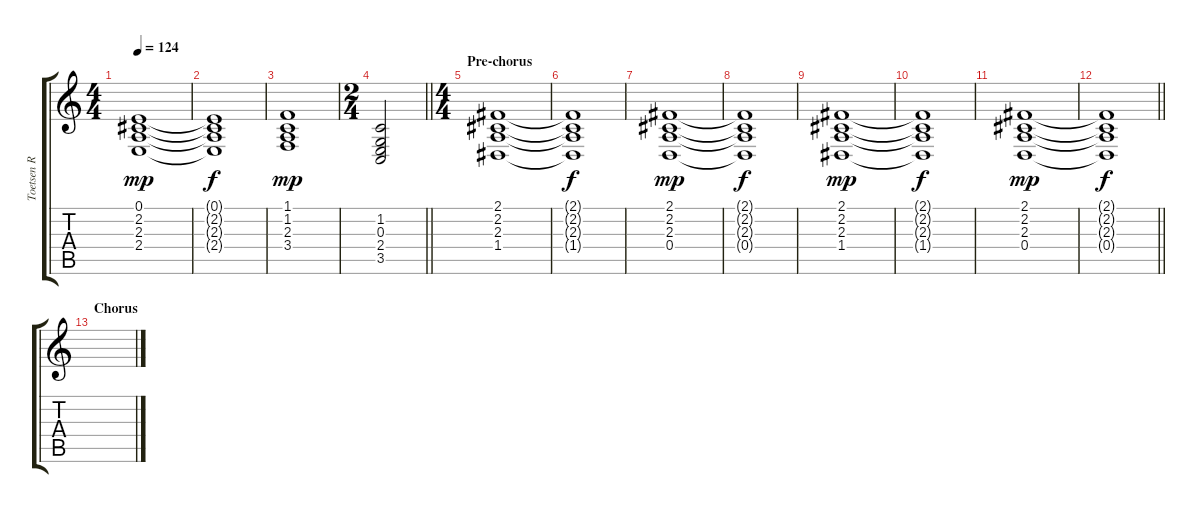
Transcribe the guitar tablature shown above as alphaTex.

\track ("Toetsen R" "Toetsen R") {instrument acousticgrandpiano}
\staff {score tabs}
\tuning (E4 B3 G3 D3 A2 E2) {hide}
\ts (4 4)
\tempo 124
\clef g2
\ks c
(0.1 2.2 2.3 2.4).1{dy mp} |
(0.1{t} 2.2{t} 2.3{t} 2.4{t}).1{dy f} |
(1.1 1.2 2.3 3.4).1{dy mp} |
\ts (2 4)
\barLineRight lightlight
(1.2 0.3 2.4 3.5).2 |
\ts (4 4)
\section ("" "Pre-chorus")
(2.1 2.2 2.3 1.4).1 |
(2.1{t} 2.2{t} 2.3{t} 1.4{t}).1{dy f} |
(2.1 2.2 2.3 0.4).1{dy mp} |
(2.1{t} 2.2{t} 2.3{t} 0.4{t}).1{dy f} |
(2.1 2.2 2.3 1.4).1{dy mp} |
(2.1{t} 2.2{t} 2.3{t} 1.4{t}).1{dy f} |
(2.1 2.2 2.3 0.4).1{dy mp} |
\barLineRight lightlight
(2.1{t} 2.2{t} 2.3{t} 0.4{t}).1{dy f} |
\section ("" "Chorus")
